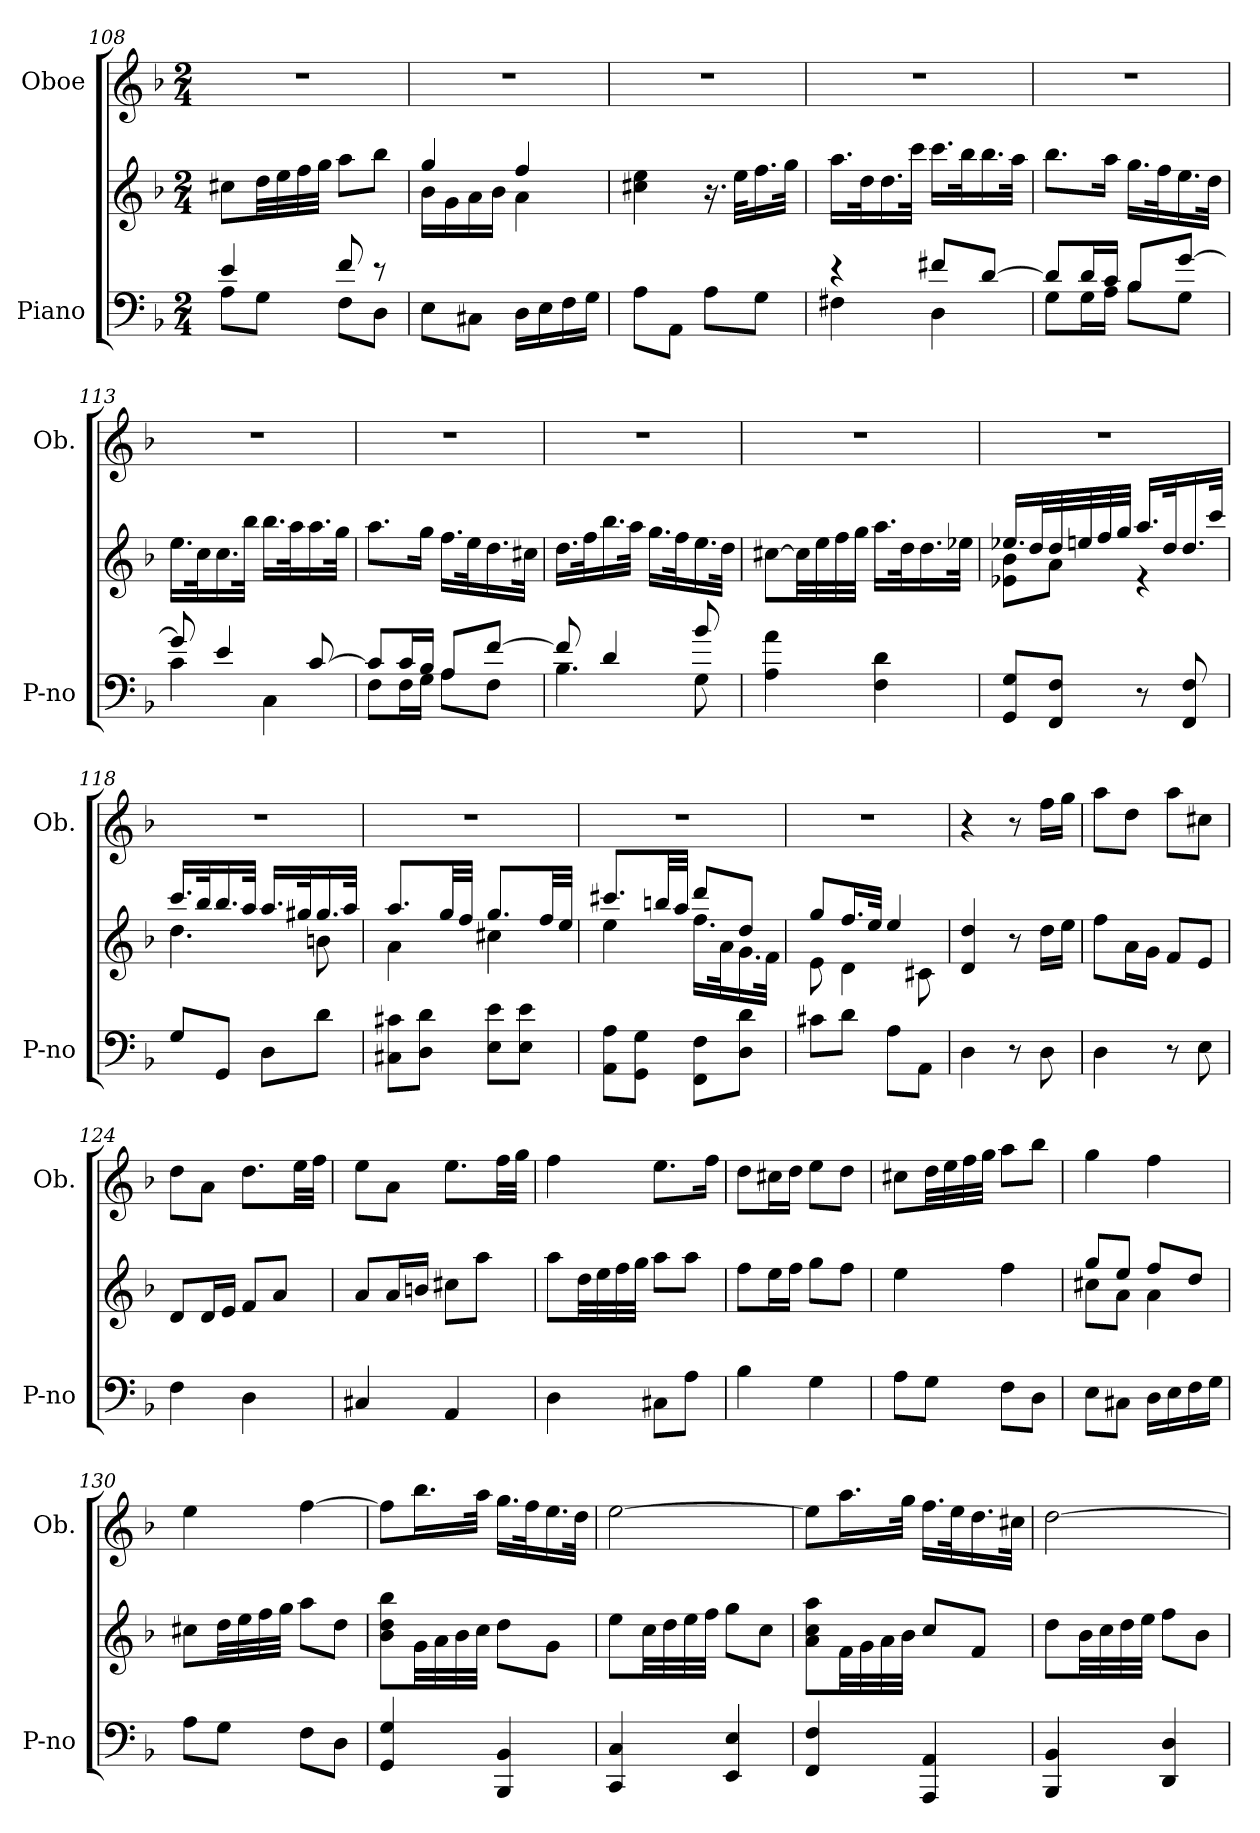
**kern	**kern	**kern
*part2	*part2	*part1
*staff3	*staff2	*staff1
*I"Piano	*	*I"Oboe
*I'P-no	*	*I'Ob.
!!LO:LB:g=z
*clefF4	*clefG2	*clefG2
*k[b-]	*k[b-]	*k[b-]
*M2/4	*M2/4	*M2/4
=108	=108	=108
*^	*	*
4e/	8A\L	8cc#X\L	2r
.	8G\J	32dd\LL	.
.	.	32ee\	.
.	.	32ff\	.
.	.	32gg\JJJ	.
8f/	8F\L	8aa\L	.
8r	8D\J	8bb-\J	.
*v	*v	*	*
=109	=109	=109
*	*^	*
8E\L	4gg/	16b-\LL	2r
.	.	16g\	.
8C#X\J	.	16a\	.
.	.	16b-\JJ	.
16D\LL	4ff/	4a\	.
16E\	.	.	.
16F\	.	.	.
16G\JJ	.	.	.
*	*v	*v	*
=110	=110	=110
8A\L	4cc#X\ 4ee\	2r
8AA\J	.	.
8A\L	16.r	.
.	32ee\KLL	.
8G\J	16.ff\	.
.	32gg\JJk	.
=111	=111	=111
*^	*	*
4r	4F#X\	16.aa\LL	2r
.	.	32dd\K	.
.	.	16.dd\	.
.	.	32ccc\JJk	.
8f#X/L	4D\	16.ccc\LL	.
.	.	32bb-\K	.
[8d/J	.	16.bb-\	.
.	.	32aa\JJk	.
=112	=112	=112	=112
8d/L]	8G\L	8.bb-\L	2r
16d/L	16G\L	.	.
16c/JJ	16A\JJ	16aa\Jk	.
8B-/L	8B-\L	16.gg\LL	.
.	.	32ff\K	.
[8g/J	8G\J	16.ee\	.
.	.	32dd\JJk	.
!!LO:LB:g=z
=113	=113	=113	=113
8g/]	4c\	16.ee\LL	2r
.	.	32cc\K	.
4e/	.	16.cc\	.
.	.	32bb-\JJk	.
.	4C\	16.bb-\LL	.
.	.	32aa\K	.
[8c/	.	16.aa\	.
.	.	32gg\JJk	.
=114	=114	=114	=114
8c/L]	8F\L	8.aa\L	2r
16c/L	16F\L	.	.
16B-/JJ	16G\JJ	16gg\Jk	.
8A/L	8A\L	16.ff\LL	.
.	.	32ee\K	.
[8f/J	8F\J	16.dd\	.
.	.	32cc#X\JJk	.
=115	=115	=115	=115
8f/]	4.B-\	16.dd\LL	2r
.	.	32ff\K	.
4d/	.	16.bb-\	.
.	.	32aa\JJk	.
.	.	16.gg\LL	.
.	.	32ff\K	.
8b-/	8G\	16.ee\	.
.	.	32dd\JJk	.
*v	*v	*	*
=116	=116	=116
4A\ 4a\	[8cc#X\L	2r
.	32cc#\LL]	.
.	32ee\	.
.	32ff\	.
.	32gg\JJJ	.
4F\ 4d\	16.aa\LL	.
.	32dd\K	.
.	16.dd\	.
.	32ee-X\JJk	.
!!LO:PB:g=z
=117	=117	=117
*	*^	*
8GG/ 8G/L	16.ee-X/LL	8e-X\ 8b-\L	2r
.	32dd/L	.	.
8FF/ 8F/J	32dd/	8a\J	.
.	32een/	.	.
.	32ff/	.	.
.	32gg/JJJ	.	.
8r	16.aa/LL	4r	.
.	32dd/K	.	.
8FF/ 8F/	16.dd/	.	.
.	32ccc/JJk	.	.
=118	=118	=118	=118
8G/L	16.ccc/LL	4.dd\	2r
.	32bb-/K	.	.
8GG/J	16.bb-/	.	.
.	32aa/JJk	.	.
8D\L	16.aa/LL	.	.
.	32gg#X/K	.	.
8d\J	16.gg#/	8bn\	.
.	32aa/JJk	.	.
=119	=119	=119	=119
8C#X\ 8c#X\L	8.aa/L	4a\	2r
8D\ 8d\J	.	.	.
.	32gg/LL	.	.
.	32ff/JJJ	.	.
8E\ 8e\L	8.gg/L	4cc#X\	.
8E\ 8e\J	.	.	.
.	32ff/LL	.	.
.	32ee/JJJ	.	.
=120	=120	=120	=120
8AA\ 8A\L	8.ccc#X/L	4ee\	2r
8GG\ 8G\J	.	.	.
.	32bbn/LL	.	.
.	32aa/JJJ	.	.
8FF\ 8F\L	8ddd/L	16.ff\LL	.
.	.	32a\K	.
8D\ 8d\J	8dd/J	16.g\	.
.	.	32f\JJk	.
!!LO:LB:g=z
=121	=121	=121	=121
8c#X\L	8gg/L	8e\	2r
8d\J	16.ff/L	4d\	.
.	32ee/JJk	.	.
8A\L	4ee/	.	.
8AA\J	.	8c#X\	.
*	*v	*v	*
=122	=122	=122
4D\	4d/ 4dd/	4r
8r	8r	8r
8D\	16dd\LL	16ff\LL
.	16ee\JJ	16gg\JJ
=123	=123	=123
4D\	8ff\L	8aa\L
.	16a\L	8dd\J
.	16g\JJ	.
8r	8f/L	8aa\L
8E\	8e/J	8cc#X\J
=124	=124	=124
4F\	8d/L	8dd\L
.	16d/L	8a\J
.	16e/JJ	.
4D\	8f/L	8.dd\L
.	8a/J	.
.	.	32ee\LL
.	.	32ff\JJJ
=125	=125	=125
4C#X/	8a/L	8ee\L
.	16a/L	8a\J
.	16bn/JJ	.
4AA/	8cc#X\L	8.ee\L
.	8aa\J	.
.	.	32ff\LL
.	.	32gg\JJJ
=126	=126	=126
4D\	8aa\L	4ff\
.	32dd\LL	.
.	32ee\	.
.	32ff\	.
.	32gg\JJJ	.
8C#X\L	8aa\L	8.ee\L
8A\J	8aa\J	.
.	.	16ff\Jk
!!LO:LB:g=z
=127	=127	=127
4B-\	8ff\L	8dd\L
.	16ee\L	16cc#X\L
.	16ff\JJ	16dd\JJ
4G\	8gg\L	8ee\L
.	8ff\J	8dd\J
=128	=128	=128
8A\L	4ee\	8cc#X\L
8G\J	.	32dd\LL
.	.	32ee\
.	.	32ff\
.	.	32gg\JJJ
8F\L	4ff\	8aa\L
8D\J	.	8bb-\J
=129	=129	=129
*	*^	*
8E\L	8gg/L	8cc#X\L	4gg\
8C#X\J	8ee/J	8a\J	.
16D\LL	8ff/L	4a\	4ff\
16E\	.	.	.
16F\	8dd/J	.	.
16G\JJ	.	.	.
*	*v	*v	*
=130	=130	=130
8A\L	8cc#X\L	4ee\
8G\J	32dd\LL	.
.	32ee\	.
.	32ff\	.
.	32gg\JJJ	.
8F\L	8aa\L	[4ff\
8D\J	8dd\J	.
=131	=131	=131
4GG/ 4G/	8b-\ 8dd\ 8bb-\L	8ff\L]
.	32g\LL	16.bb-\L
.	32a\	.
.	32b-\	.
.	32cc\JJJ	32aa\JJk
4BBB-/ 4BB-/	8dd\L	16.gg\LL
.	.	32ff\K
.	8g\J	16.ee\
.	.	32dd\JJk
=132	=132	=132
4CC/ 4C/	8ee\L	[2ee\
.	32cc\LL	.
.	32dd\	.
.	32ee\	.
.	32ff\JJJ	.
4EE/ 4E/	8gg\L	.
.	8cc\J	.
!!LO:LB:g=z
=133	=133	=133
4FF/ 4F/	8a\ 8cc\ 8aa\L	8ee\L]
.	32f\LL	16.aa\L
.	32g\	.
.	32a\	.
.	32b-\JJJ	32gg\JJk
4AAA/ 4AA/	8cc/L	16.ff\LL
.	.	32ee\K
.	8f/J	16.dd\
.	.	32cc#X\JJk
=134	=134	=134
4BBB-/ 4BB-/	8dd\L	[2dd\
.	32b-\LL	.
.	32cc\	.
.	32dd\	.
.	32ee\JJJ	.
4DD/ 4D/	8ff\L	.
.	8b-\J	.
=	=	=
*-	*-	*-
